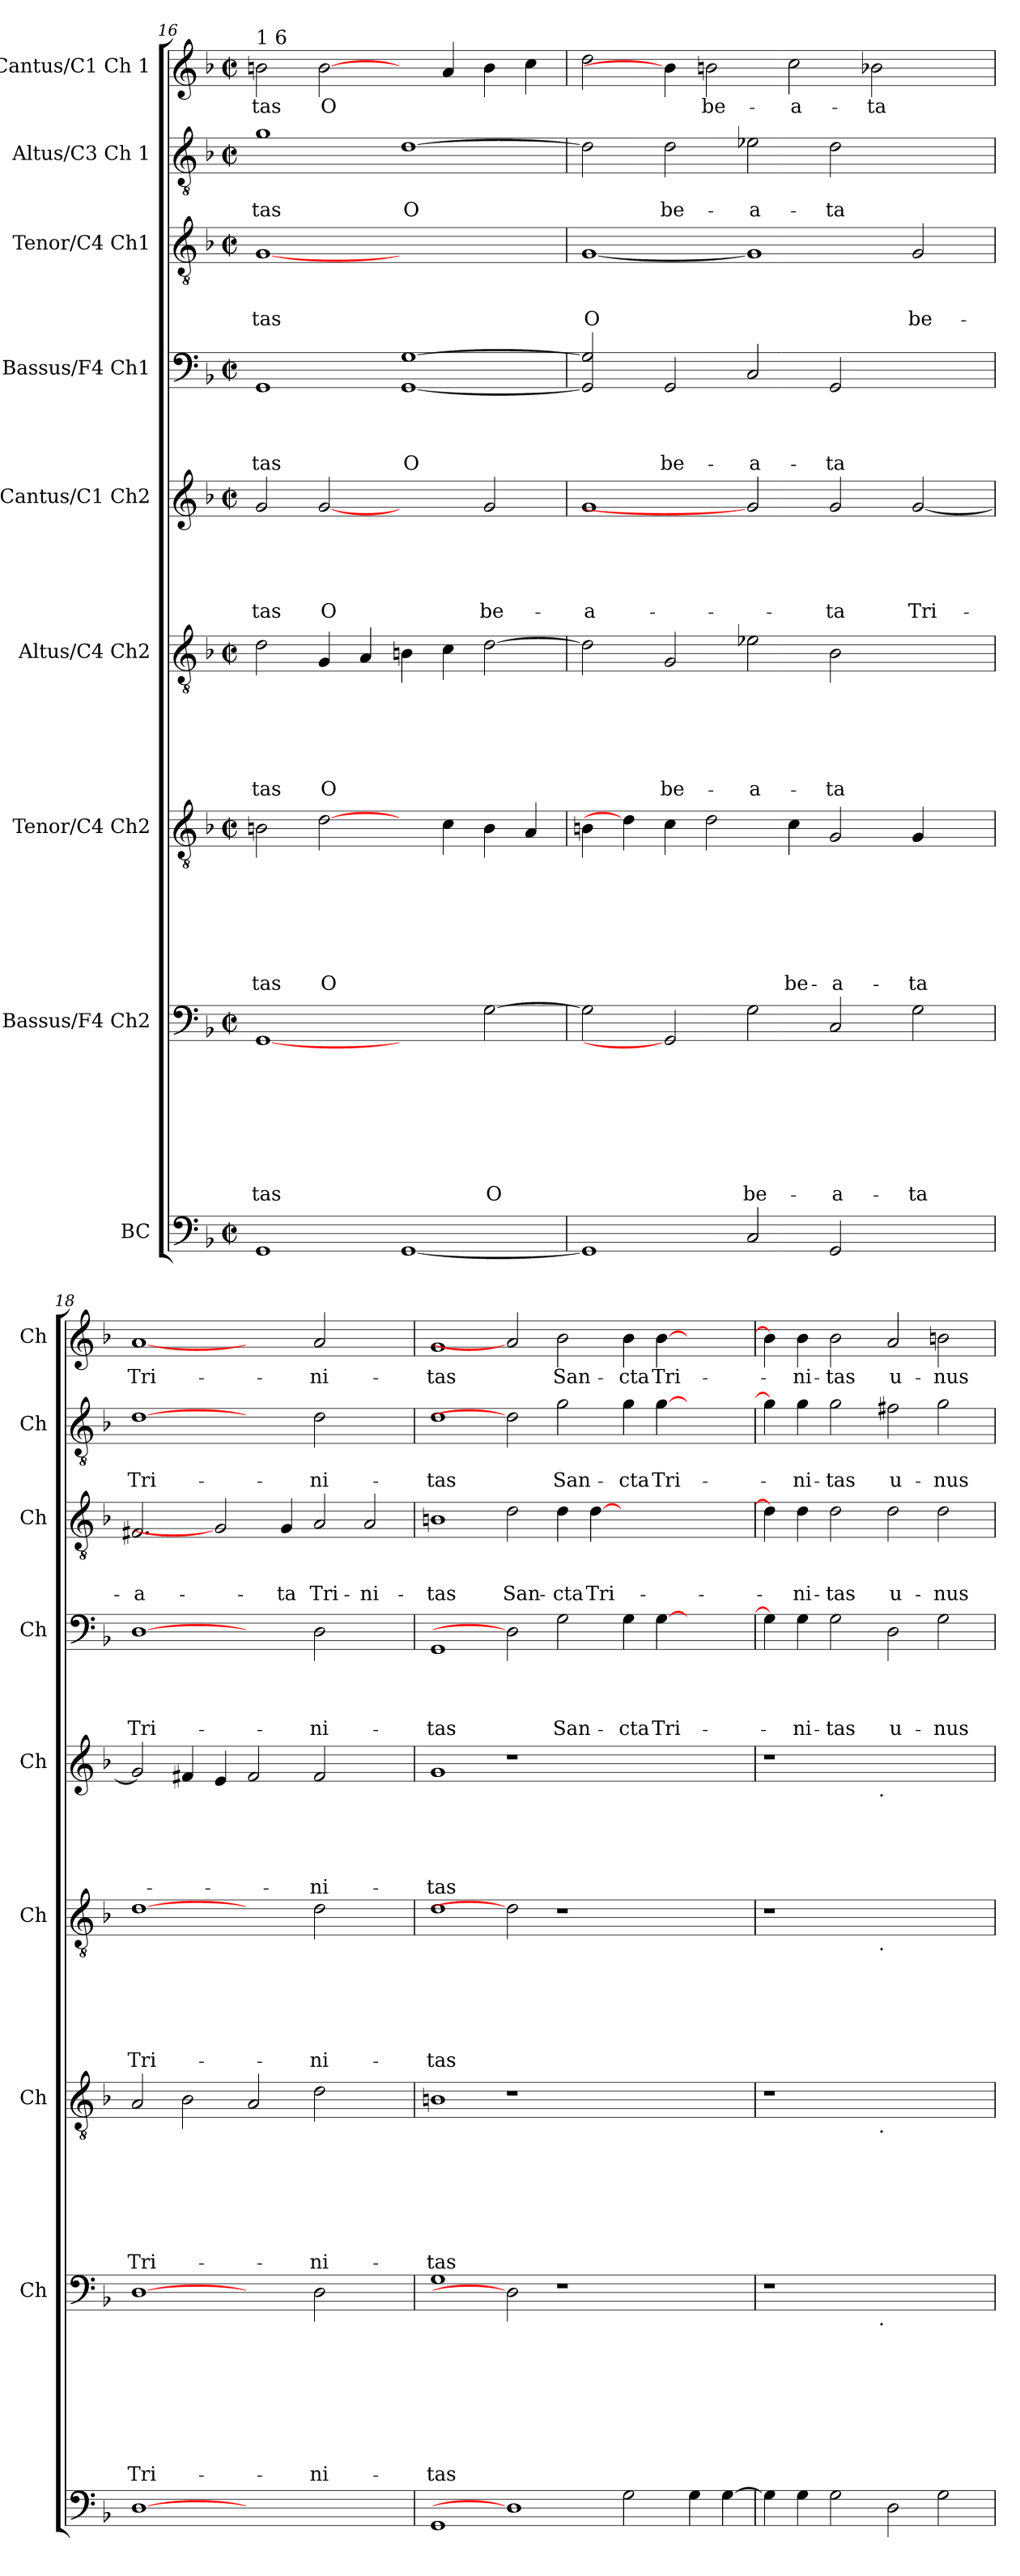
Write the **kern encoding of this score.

**kern	**kern	**text	**text	**text	**text	**text	**text	**text	**text	**kern	**text	**text	**text	**text	**text	**text	**text	**kern	**text	**text	**text	**text	**text	**text	**kern	**text	**text	**text	**text	**text	**kern	**text	**text	**text	**text	**kern	**text	**text	**text	**kern	**text	**text	**kern	**text
*part9	*part8	*part8	*part8	*part8	*part8	*part8	*part8	*part8	*part8	*part7	*part7	*part7	*part7	*part7	*part7	*part7	*part7	*part6	*part6	*part6	*part6	*part6	*part6	*part6	*part5	*part5	*part5	*part5	*part5	*part5	*part4	*part4	*part4	*part4	*part4	*part3	*part3	*part3	*part3	*part2	*part2	*part2	*part1	*part1
*staff9	*staff8	*staff8	*staff8	*staff8	*staff8	*staff8	*staff8	*staff8	*staff8	*staff7	*staff7	*staff7	*staff7	*staff7	*staff7	*staff7	*staff7	*staff6	*staff6	*staff6	*staff6	*staff6	*staff6	*staff6	*staff5	*staff5	*staff5	*staff5	*staff5	*staff5	*staff4	*staff4	*staff4	*staff4	*staff4	*staff3	*staff3	*staff3	*staff3	*staff2	*staff2	*staff2	*staff1	*staff1
*I"BC	*I"Bassus/F4 Ch2	*	*	*	*	*	*	*	*	*I"Tenor/C4 Ch2	*	*	*	*	*	*	*	*I"Altus/C4 Ch2	*	*	*	*	*	*	*I"Cantus/C1 Ch2	*	*	*	*	*	*I"Bassus/F4 Ch1	*	*	*	*	*I"Tenor/C4 Ch1	*	*	*	*I"Altus/C3 Ch 1	*	*	*I"Cantus/C1 Ch 1	*
*	*I'Ch	*	*	*	*	*	*	*	*	*I'Ch	*	*	*	*	*	*	*	*I'Ch	*	*	*	*	*	*	*I'Ch	*	*	*	*	*	*I'Ch	*	*	*	*	*I'Ch	*	*	*	*I'Ch	*	*	*I'Ch	*
!!LO:PB:g=z
*clefF4	*clefF4	*	*	*	*	*	*	*	*	*clefGv2	*	*	*	*	*	*	*	*clefGv2	*	*	*	*	*	*	*clefG2	*	*	*	*	*	*clefF4	*	*	*	*	*clefGv2	*	*	*	*clefGv2	*	*	*clefG2	*
*k[b-]	*k[b-]	*	*	*	*	*	*	*	*	*k[b-]	*	*	*	*	*	*	*	*k[b-]	*	*	*	*	*	*	*k[b-]	*	*	*	*	*	*k[b-]	*	*	*	*	*k[b-]	*	*	*	*k[b-]	*	*	*k[b-]	*
*F:	*F:	*	*	*	*	*	*	*	*	*F:	*	*	*	*	*	*	*	*F:	*	*	*	*	*	*	*F:	*	*	*	*	*	*F:	*	*	*	*	*F:	*	*	*	*F:	*	*	*F:	*
*M2/2	*M2/2	*	*	*	*	*	*	*	*	*M2/2	*	*	*	*	*	*	*	*M2/2	*	*	*	*	*	*	*M2/2	*	*	*	*	*	*M2/2	*	*	*	*	*M2/2	*	*	*	*M2/2	*	*	*M2/2	*
*met(c|)	*met(c|)	*	*	*	*	*	*	*	*	*met(c|)	*	*	*	*	*	*	*	*met(c|)	*	*	*	*	*	*	*met(c|)	*	*	*	*	*	*met(c|)	*	*	*	*	*met(c|)	*	*	*	*met(c|)	*	*	*met(c|)	*
=16	=16	=16	=16	=16	=16	=16	=16	=16	=16	=16	=16	=16	=16	=16	=16	=16	=16	=16	=16	=16	=16	=16	=16	=16	=16	=16	=16	=16	=16	=16	=16	=16	=16	=16	=16	=16	=16	=16	=16	=16	=16	=16	=16	=16
!	!	!	!	!	!	!	!	!	!	!	!	!	!	!	!	!	!	!	!	!	!	!	!	!	!	!	!	!	!	!	!	!	!	!	!	!	!	!	!	!	!	!	!LO:TX:a:t=1 6	!
!	!	!	!	!	!	!	!	!	!LO:LY:b	!	!	!	!	!	!	!	!LO:LY:b	!	!	!	!	!	!	!LO:LY:b	!	!	!	!	!	!LO:LY:b	!	!	!	!	!LO:LY:b	!	!	!	!LO:LY:b	!	!	!LO:LY:b	!	!LO:LY:b
1GG	[1GG	.	.	.	.	.	.	.	-tas	2Bn\	.	.	.	.	.	.	-tas	2d\	.	.	.	.	.	-tas	2g/	.	.	.	.	-tas	1GG	.	.	.	-tas	[1G	.	.	-tas	1g	.	-tas	2bn\	-tas
!	!	!	!	!	!	!	!	!	!	!	!	!	!	!	!	!	!LO:LY:b	!	!	!	!	!	!	!LO:LY:b	!	!	!	!	!	!LO:LY:b	!	!	!	!	!	!	!	!	!	!	!	!	!	!LO:LY:b
.	.	.	.	.	.	.	.	.	.	[2d\	.	.	.	.	.	.	O	4G/	.	.	.	.	.	O	[2g	.	.	.	.	O	.	.	.	.	.	.	.	.	.	.	.	.	[2b\	O
.	.	.	.	.	.	.	.	.	.	.	.	.	.	.	.	.	.	4A/	.	.	.	.	.	.	.	.	.	.	.	.	.	.	.	.	.	.	.	.	.	.	.	.	.	.
!	!	!	!	!	!	!	!	!	!	!	!	!	!	!	!	!	!	!	!	!	!	!	!	!	!	!	!	!	!	!	!	!	!	!	!LO:LY:b	!	!	!	!	!	!	!LO:LY:b	!	!
[<1GG	2ryy	.	.	.	.	.	.	.	.	4ryy	.	.	.	.	.	.	.	4Bn\	.	.	.	.	.	.	2ryy	.	.	.	.	.	[<1GG [>1G	.	.	.	O	1ryy	.	.	.	[>1d	.	O	4ryy	.
.	.	.	.	.	.	.	.	.	.	4c\	.	.	.	.	.	.	.	4c\	.	.	.	.	.	.	.	.	.	.	.	.	.	.	.	.	.	.	.	.	.	.	.	.	4a/	.
!	!	!	!	!	!	!	!	!	!LO:LY:b	!	!	!	!	!	!	!	!	!	!	!	!	!	!	!	!	!	!	!	!	!LO:LY:b	!	!	!	!	!	!	!	!	!	!	!	!	!	!
.	[>2G\	.	.	.	.	.	.	.	O	4B\	.	.	.	.	.	.	.	[>2d\	.	.	.	.	.	.	2g/	.	.	.	.	be-	.	.	.	.	.	.	.	.	.	.	.	.	4b\	.
.	.	.	.	.	.	.	.	.	.	4A/	.	.	.	.	.	.	.	.	.	.	.	.	.	.	.	.	.	.	.	.	.	.	.	.	.	.	.	.	.	.	.	.	4cc\	.
=17	=17	=17	=17	=17	=17	=17	=17	=17	=17	=17	=17	=17	=17	=17	=17	=17	=17	=17	=17	=17	=17	=17	=17	=17	=17	=17	=17	=17	=17	=17	=17	=17	=17	=17	=17	=17	=17	=17	=17	=17	=17	=17	=17	=17
!	!	!	!	!	!	!	!	!	!	!	!	!	!	!	!	!	!	!	!	!	!	!	!	!	!	!	!	!	!	!LO:LY:b	!	!	!	!	!	!	!	!	!LO:LY:b	!	!	!	!	!
1GG]	2G\]	.	.	.	.	.	.	.	.	4Bn\	.	.	.	.	.	.	.	2d\]	.	.	.	.	.	.	1g	.	.	.	.	-a-	2GG/] 2G/]	.	.	.	.	[1G	.	.	O	2d\]	.	.	2dd\	.
.	.	.	.	.	.	.	.	.	.	4d\]	.	.	.	.	.	.	.	.	.	.	.	.	.	.	.	.	.	.	.	.	.	.	.	.	.	.	.	.	.	.	.	.	.	.
!	!	!	!	!	!	!	!	!	!	!	!	!	!	!	!	!	!	!	!	!	!	!	!	!LO:LY:b	!	!	!	!	!	!	!	!	!	!	!LO:LY:b	!	!	!	!	!	!	!LO:LY:b	!	!
.	2GG]	.	.	.	.	.	.	.	.	4c\	.	.	.	.	.	.	.	2G/	.	.	.	.	.	be-	.	.	.	.	.	.	2GG/	.	.	.	be-	.	.	.	.	2d\	.	be-	4b\]	.
!	!	!	!	!	!	!	!	!	!	!	!	!	!	!	!	!	!	!	!	!	!	!	!	!	!	!	!	!	!	!	!	!	!	!	!	!	!	!	!	!	!	!	!	!LO:LY:b
.	.	.	.	.	.	.	.	.	.	2d\	.	.	.	.	.	.	.	.	.	.	.	.	.	.	.	.	.	.	.	.	.	.	.	.	.	.	.	.	.	.	.	.	2bn\	be-
!	!	!	!	!	!	!	!	!	!LO:LY:b	!	!	!	!	!	!	!	!	!	!	!	!	!	!	!LO:LY:b	!	!	!	!	!	!	!	!	!	!	!LO:LY:b	!	!	!	!	!	!	!LO:LY:b	!	!
2C/	2G\	.	.	.	.	.	.	.	be-	.	.	.	.	.	.	.	.	2e-X\	.	.	.	.	.	-a-	2g]	.	.	.	.	.	2C/	.	.	.	-a-	1G]	.	.	.	2e-X\	.	-a-	.	.
!	!	!	!	!	!	!	!	!	!	!	!	!	!	!	!	!	!LO:LY:b	!	!	!	!	!	!	!	!	!	!	!	!	!	!	!	!	!	!	!	!	!	!	!	!	!	!	!LO:LY:b
.	.	.	.	.	.	.	.	.	.	4c\	.	.	.	.	.	.	be-	.	.	.	.	.	.	.	.	.	.	.	.	.	.	.	.	.	.	.	.	.	.	.	.	.	2cc\	-a-
!	!	!	!	!	!	!	!	!	!LO:LY:b	!	!	!	!	!	!	!	!LO:LY:b	!	!	!	!	!	!	!LO:LY:b	!	!	!	!	!	!LO:LY:b	!	!	!	!	!LO:LY:b	!	!	!	!	!	!	!LO:LY:b	!	!
2GG/	2C/	.	.	.	.	.	.	.	-a-	2G/	.	.	.	.	.	.	-a-	2B-\	.	.	.	.	.	-ta	2g/	.	.	.	.	-ta	2GG/	.	.	.	-ta	.	.	.	.	2d\	.	-ta	.	.
!	!	!	!	!	!	!	!	!	!	!	!	!	!	!	!	!	!	!	!	!	!	!	!	!	!	!	!	!	!	!	!	!	!	!	!	!	!	!	!	!	!	!	!	!LO:LY:b
.	.	.	.	.	.	.	.	.	.	.	.	.	.	.	.	.	.	.	.	.	.	.	.	.	.	.	.	.	.	.	.	.	.	.	.	.	.	.	.	.	.	.	2b-X\	-ta
!	!	!	!	!	!	!	!	!	!LO:LY:b	!	!	!	!	!	!	!	!LO:LY:b	!	!	!	!	!	!	!	!	!	!	!	!	!LO:LY:b	!	!	!	!	!	!	!	!	!LO:LY:b	!	!	!	!	!
2ryy	2G\	.	.	.	.	.	.	.	-ta	4G/	.	.	.	.	.	.	-ta	2ryy	.	.	.	.	.	.	[<2g/	.	.	.	.	Tri-	2ryy	.	.	.	.	2G/	.	.	be-	2ryy	.	.	.	.
.	.	.	.	.	.	.	.	.	.	4ryy	.	.	.	.	.	.	.	.	.	.	.	.	.	.	.	.	.	.	.	.	.	.	.	.	.	.	.	.	.	.	.	.	4ryy	.
=18	=18	=18	=18	=18	=18	=18	=18	=18	=18	=18	=18	=18	=18	=18	=18	=18	=18	=18	=18	=18	=18	=18	=18	=18	=18	=18	=18	=18	=18	=18	=18	=18	=18	=18	=18	=18	=18	=18	=18	=18	=18	=18	=18	=18
!	!	!	!	!	!	!	!	!	!LO:LY:b	!	!	!	!	!	!	!	!LO:LY:b	!	!	!	!	!	!	!LO:LY:b	!	!	!	!	!	!	!	!	!	!	!LO:LY:b	!	!	!	!LO:LY:b	!	!	!LO:LY:b	!	!LO:LY:b
[1D	[1D	.	.	.	.	.	.	.	Tri-	2A/	.	.	.	.	.	.	Tri-	[1d	.	.	.	.	.	Tri-	2g/]	.	.	.	.	.	[1D	.	.	.	Tri-	2.F#X/	.	.	-a-	[1d	.	Tri-	[1a	Tri-
.	.	.	.	.	.	.	.	.	.	2B-\	.	.	.	.	.	.	.	.	.	.	.	.	.	.	4f#X/	.	.	.	.	.	.	.	.	.	.	.	.	.	.	.	.	.	.	.
.	.	.	.	.	.	.	.	.	.	.	.	.	.	.	.	.	.	.	.	.	.	.	.	.	4e/	.	.	.	.	.	.	.	.	.	.	2G]	.	.	.	.	.	.	.	.
1.ryy	2ryy	.	.	.	.	.	.	.	.	2A/	.	.	.	.	.	.	.	2ryy	.	.	.	.	.	.	2f#/	.	.	.	.	.	2ryy	.	.	.	.	.	.	.	.	2ryy	.	.	2ryy	.
!	!	!	!	!	!	!	!	!	!	!	!	!	!	!	!	!	!	!	!	!	!	!	!	!	!	!	!	!	!	!	!	!	!	!	!	!	!	!	!LO:LY:b	!	!	!	!	!
.	.	.	.	.	.	.	.	.	.	.	.	.	.	.	.	.	.	.	.	.	.	.	.	.	.	.	.	.	.	.	.	.	.	.	.	4G/	.	.	-ta	.	.	.	.	.
!	!	!	!	!	!	!	!	!	!LO:LY:b	!	!	!	!	!	!	!	!LO:LY:b	!	!	!	!	!	!	!LO:LY:b	!	!	!	!	!	!LO:LY:b	!	!	!	!	!LO:LY:b	!	!	!	!LO:LY:b	!	!	!LO:LY:b	!	!LO:LY:b
.	2D\	.	.	.	.	.	.	.	-ni-	2d\	.	.	.	.	.	.	-ni-	2d\	.	.	.	.	.	-ni-	2f#/	.	.	.	.	-ni-	2D\	.	.	.	-ni-	2A/	.	.	Tri-	2d\	.	-ni-	2a/	-ni-
!	!	!	!	!	!	!	!	!	!	!	!	!	!	!	!	!	!	!	!	!	!	!	!	!	!	!	!	!	!	!	!	!	!	!	!	!	!	!	!LO:LY:b	!	!	!	!	!
.	2ryy	.	.	.	.	.	.	.	.	2ryy	.	.	.	.	.	.	.	2ryy	.	.	.	.	.	.	2ryy	.	.	.	.	.	2ryy	.	.	.	.	2A/	.	.	-ni-	2ryy	.	.	2ryy	.
=19	=19	=19	=19	=19	=19	=19	=19	=19	=19	=19	=19	=19	=19	=19	=19	=19	=19	=19	=19	=19	=19	=19	=19	=19	=19	=19	=19	=19	=19	=19	=19	=19	=19	=19	=19	=19	=19	=19	=19	=19	=19	=19	=19	=19
!	!	!	!	!	!	!	!	!	!LO:LY:b	!	!	!	!	!	!	!	!LO:LY:b	!	!	!	!	!	!	!LO:LY:b	!	!	!	!	!	!LO:LY:b	!	!	!	!	!LO:LY:b	!	!	!	!LO:LY:b	!	!	!LO:LY:b	!	!LO:LY:b
1GG	1G	.	.	.	.	.	.	.	-tas	1Bn	.	.	.	.	.	.	-tas	1d	.	.	.	.	.	-tas	1g	.	.	.	.	-tas	1GG	.	.	.	-tas	1Bn	.	.	-tas	1d	.	-tas	1g	-tas
!	!	!	!	!	!	!	!	!	!	!	!	!	!	!	!	!	!	!	!	!	!	!	!	!	!	!	!	!	!	!	!	!	!	!	!	!	!	!	!LO:LY:b	!	!	!	!	!
1D]	2D]	.	.	.	.	.	.	.	.	1r	.	.	.	.	.	.	.	2d]	.	.	.	.	.	.	1r	.	.	.	.	.	2D]	.	.	.	.	2d\	.	.	San-	2d]	.	.	2a]	.
!	!	!	!	!	!	!	!	!	!	!	!	!	!	!	!	!	!	!	!	!	!	!	!	!	!	!	!	!	!	!	!	!	!	!	!LO:LY:b	!	!	!	!LO:LY:b	!	!	!LO:LY:b	!	!LO:LY:b
.	1r	.	.	.	.	.	.	.	.	.	.	.	.	.	.	.	.	1r	.	.	.	.	.	.	.	.	.	.	.	.	2G\	.	.	.	San-	4d\	.	.	-cta	2g\	.	San-	2b-\	San-
!	!	!	!	!	!	!	!	!	!	!	!	!	!	!	!	!	!	!	!	!	!	!	!	!	!	!	!	!	!	!	!	!	!	!	!	!	!	!	!LO:LY:b	!	!	!	!	!
.	.	.	.	.	.	.	.	.	.	.	.	.	.	.	.	.	.	.	.	.	.	.	.	.	.	.	.	.	.	.	.	.	.	.	.	[>4d\	.	.	Tri-	.	.	.	.	.
!	!	!	!	!	!	!	!	!	!	!	!	!	!	!	!	!	!	!	!	!	!	!	!	!	!	!	!	!	!	!	!	!	!	!	!LO:LY:b	!	!	!	!	!	!	!LO:LY:b	!	!LO:LY:b
2G\	.	.	.	.	.	.	.	.	.	1ryy	.	.	.	.	.	.	.	.	.	.	.	.	.	.	1ryy	.	.	.	.	.	4G\	.	.	.	-cta	1ryy	.	.	.	4g\	.	-cta	4b-\	-cta
!	!	!	!	!	!	!	!	!	!	!	!	!	!	!	!	!	!	!	!	!	!	!	!	!	!	!	!	!	!	!	!	!	!	!	!LO:LY:b	!	!	!	!	!	!	!LO:LY:b	!	!LO:LY:b
.	.	.	.	.	.	.	.	.	.	.	.	.	.	.	.	.	.	.	.	.	.	.	.	.	.	.	.	.	.	.	[>4G\	.	.	.	Tri-	.	.	.	.	[>4g\	.	Tri-	[>4b-\	Tri-
4G\	2ryy	.	.	.	.	.	.	.	.	.	.	.	.	.	.	.	.	2ryy	.	.	.	.	.	.	.	.	.	.	.	.	2ryy	.	.	.	.	.	.	.	.	2ryy	.	.	2ryy	.
[>4G\	.	.	.	.	.	.	.	.	.	.	.	.	.	.	.	.	.	.	.	.	.	.	.	.	.	.	.	.	.	.	.	.	.	.	.	.	.	.	.	.	.	.	.	.
=20	=20	=20	=20	=20	=20	=20	=20	=20	=20	=20	=20	=20	=20	=20	=20	=20	=20	=20	=20	=20	=20	=20	=20	=20	=20	=20	=20	=20	=20	=20	=20	=20	=20	=20	=20	=20	=20	=20	=20	=20	=20	=20	=20	=20
*	*^	*	*	*	*	*	*	*	*	*^	*	*	*	*	*	*	*	*^	*	*	*	*	*	*	*^	*	*	*	*	*	*	*	*	*	*	*	*	*	*	*	*	*	*	*
4G\]	1r	2ryy	.	.	.	.	.	.	.	.	1r	2ryy	.	.	.	.	.	.	.	1r	2ryy	.	.	.	.	.	.	1r	2ryy	.	.	.	.	.	4G\]	.	.	.	.	4d\]	.	.	.	4g\]	.	.	4b-\]	.
!	!	!	!	!	!	!	!	!	!	!	!	!	!	!	!	!	!	!	!	!	!	!	!	!	!	!	!	!	!	!	!	!	!	!	!	!	!	!	!LO:LY:b	!	!	!	!LO:LY:b	!	!	!LO:LY:b	!	!LO:LY:b
4G\	.	.	.	.	.	.	.	.	.	.	.	.	.	.	.	.	.	.	.	.	.	.	.	.	.	.	.	.	.	.	.	.	.	.	4G\	.	.	.	-ni-	4d\	.	.	-ni-	4g\	.	-ni-	4b-\	-ni-
!	!	!	!	!	!	!	!	!	!	!	!	!	!	!	!	!	!	!	!	!	!	!	!	!	!	!	!	!	!	!	!	!	!	!	!	!	!	!	!LO:LY:b	!	!	!	!LO:LY:b	!	!	!LO:LY:b	!	!LO:LY:b
2G\	.	4...ryy	.	.	.	.	.	.	.	.	.	4...ryy	.	.	.	.	.	.	.	.	4...ryy	.	.	.	.	.	.	.	4...ryy	.	.	.	.	.	2G\	.	.	.	-tas	2d\	.	.	-tas	2g\	.	-tas	2b-\	-tas
!	!	!	!	!	!	!	!	!	!	!	!	!	!	!	!	!	!	!	!	!	!	!	!	!	!	!	!	!	!LO:TX:b:t=.	!	!	!	!	!	!	!	!	!	!	!	!	!	!	!	!	!	!	!
!	!	!	!	!	!	!	!	!	!	!	!	!	!	!	!	!	!	!	!	!	!LO:TX:b:t=.	!	!	!	!	!	!	!	!	!	!	!	!	!	!	!	!	!	!	!	!	!	!	!	!	!	!	!
!	!	!	!	!	!	!	!	!	!	!	!	!LO:TX:b:t=.	!	!	!	!	!	!	!	!	!	!	!	!	!	!	!	!	!	!	!	!	!	!	!	!	!	!	!	!	!	!	!	!	!	!	!	!
!	!	!LO:TX:b:t=.	!	!	!	!	!	!	!	!	!	!	!	!	!	!	!	!	!	!	!	!	!	!	!	!	!	!	!	!	!	!	!	!	!	!	!	!	!	!	!	!	!	!	!	!	!	!
.	.	1ryy	.	.	.	.	.	.	.	.	.	1ryy	.	.	.	.	.	.	.	.	1ryy	.	.	.	.	.	.	.	1ryy	.	.	.	.	.	.	.	.	.	.	.	.	.	.	.	.	.	.	.
!	!	!	!	!	!	!	!	!	!	!	!	!	!	!	!	!	!	!	!	!	!	!	!	!	!	!	!	!	!	!	!	!	!	!	!	!	!	!	!LO:LY:b	!	!	!	!LO:LY:b	!	!	!LO:LY:b	!	!LO:LY:b
2D\	1ryy	.	.	.	.	.	.	.	.	.	1ryy	.	.	.	.	.	.	.	.	1ryy	.	.	.	.	.	.	.	1ryy	.	.	.	.	.	.	2D\	.	.	.	u-	2d\	.	.	u-	2f#X\	.	u-	2a/	u-
!	!	!	!	!	!	!	!	!	!	!	!	!	!	!	!	!	!	!	!	!	!	!	!	!	!	!	!	!	!	!	!	!	!	!	!	!	!	!	!LO:LY:b	!	!	!	!LO:LY:b	!	!	!LO:LY:b	!	!LO:LY:b
2G\	.	.	.	.	.	.	.	.	.	.	.	.	.	.	.	.	.	.	.	.	.	.	.	.	.	.	.	.	.	.	.	.	.	.	2G\	.	.	.	-nus	2d\	.	.	-nus	2g\	.	-nus	2bn\	-nus
.	.	32ryy	.	.	.	.	.	.	.	.	.	32ryy	.	.	.	.	.	.	.	.	32ryy	.	.	.	.	.	.	.	32ryy	.	.	.	.	.	.	.	.	.	.	.	.	.	.	.	.	.	.	.
*	*v	*v	*	*	*	*	*	*	*	*	*	*	*	*	*	*	*	*	*	*v	*v	*	*	*	*	*	*	*v	*v	*	*	*	*	*	*	*	*	*	*	*	*	*	*	*	*	*	*	*
*	*	*	*	*	*	*	*	*	*	*v	*v	*	*	*	*	*	*	*	*	*	*	*	*	*	*	*	*	*	*	*	*	*	*	*	*	*	*	*	*	*	*	*	*	*	*
=	=	=	=	=	=	=	=	=	=	=	=	=	=	=	=	=	=	=	=	=	=	=	=	=	=	=	=	=	=	=	=	=	=	=	=	=	=	=	=	=	=	=	=	=
*-	*-	*-	*-	*-	*-	*-	*-	*-	*-	*-	*-	*-	*-	*-	*-	*-	*-	*-	*-	*-	*-	*-	*-	*-	*-	*-	*-	*-	*-	*-	*-	*-	*-	*-	*-	*-	*-	*-	*-	*-	*-	*-	*-	*-
